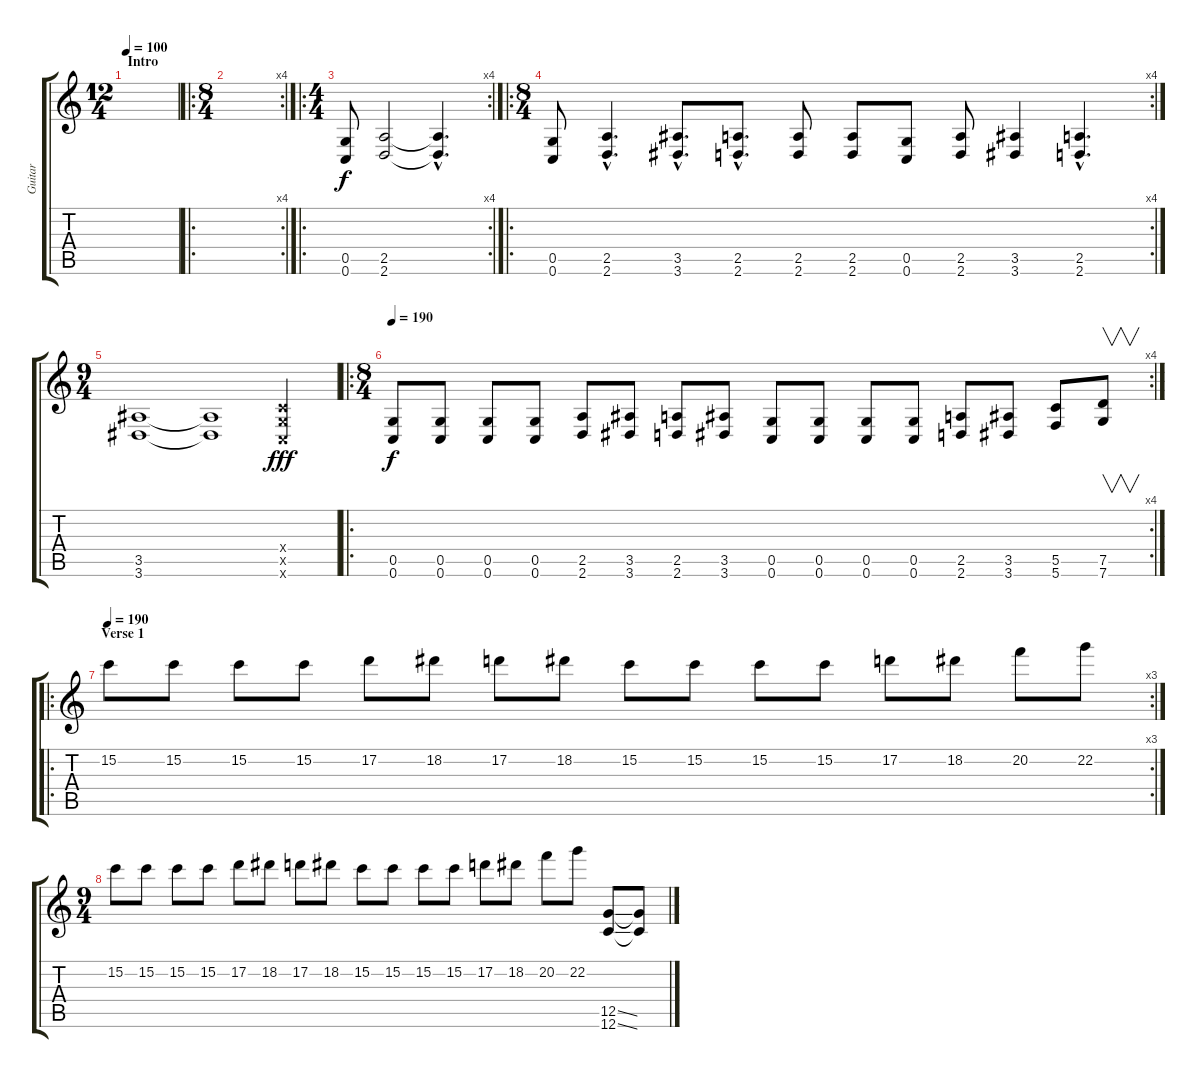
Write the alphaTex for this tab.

\track ("Guitar" "Guitar") {instrument distortionguitar}
\staff {score tabs}
\tuning (D4 A3 F3 C3 G2 C2) {hide}
\ts (12 4)
\section ("" "Intro")
\tempo 100
\clef g2
\ks c
|
\ro
\rc 4
\ts (8 4)
|
\ro
\rc 4
\ts (4 4)
(0.5 0.6).8 (2.5 2.6).2 (2.5{hac t} 2.6{hac t}).4{d} |
\ro
\rc 4
\ts (8 4)
(0.5 0.6).8 (2.5{hac} 2.6{hac}).4{d} (3.5{hac} 3.6{hac}).8{d} (2.5{hac} 2.6{hac}).8{d} (2.5 2.6).8 (2.5 2.6).8 (0.5 0.6).8 (2.5 2.6).8 (3.5 3.6).4 (2.5{hac} 2.6{hac}).4{d} |
\ts (9 4)
(3.5 3.6).1 (3.5{t} 3.6{t}).1 (0.4{x} 0.5{x} 0.6{x}).4{dy fff} |
\ro
\rc 4
\ts (8 4)
\tempo 190
(0.5 0.6).8{dy f} (0.5 0.6).8 (0.5 0.6).8 (0.5 0.6).8 (2.5 2.6).8 (3.5 3.6).8 (2.5 2.6).8 (3.5 3.6).8 (0.5 0.6).8 (0.5 0.6).8 (0.5 0.6).8 (0.5 0.6).8 (2.5 2.6).8 (3.5 3.6).8 (5.5 5.6).8 (7.5 7.6).8{v} |
\ro
\rc 3
\section ("" "Verse 1")
\tempo 190
15.2.8 15.2.8 15.2.8 15.2.8 17.2.8 18.2.8 17.2.8 18.2.8 15.2.8 15.2.8 15.2.8 15.2.8 17.2.8 18.2.8 20.2.8 22.2.8 |
\ts (9 4)
15.2.8 15.2.8 15.2.8 15.2.8 17.2.8 18.2.8 17.2.8 18.2.8 15.2.8 15.2.8 15.2.8 15.2.8 17.2.8 18.2.8 20.2.8 22.2.8 (12.5{ss} 12.6{ss}).8 (12.5{t} 12.6{t}).8
